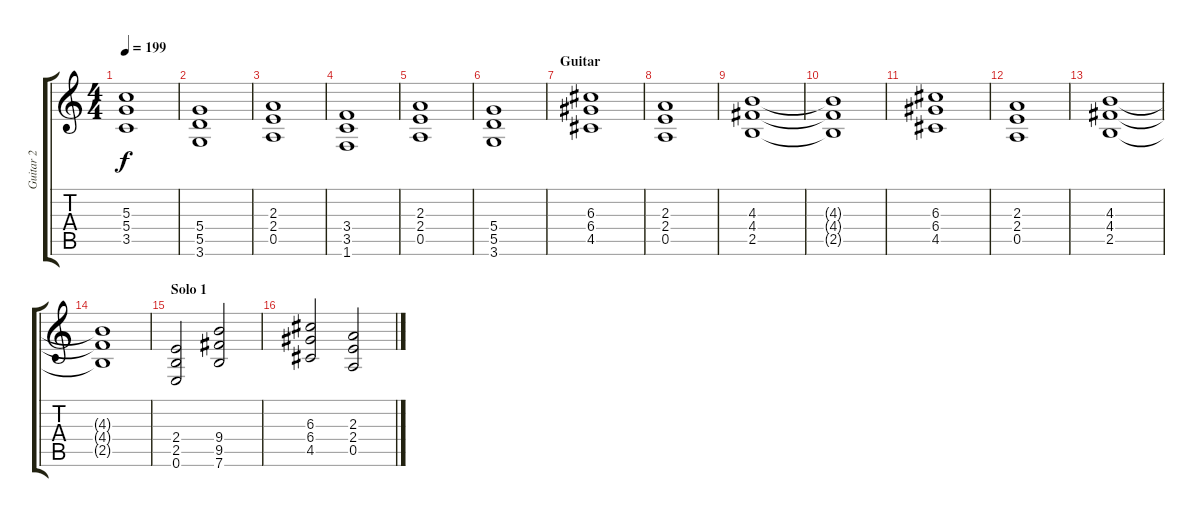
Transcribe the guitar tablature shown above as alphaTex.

\track ("Guitar 2" "Guitar 2") {instrument distortionguitar}
\staff {score tabs}
\tuning (E4 B3 G3 D3 A2 E2) {hide}
\ts (4 4)
\tempo 199
\clef g2
\ks c
(5.3 5.4 3.5).1{dy f} |
(5.4 5.5 3.6).1 |
(2.3 2.4 0.5).1 |
(3.4 3.5 1.6).1 |
(2.3 2.4 0.5).1 |
(5.4 5.5 3.6).1 |
\section ("" "Guitar")
(6.3 6.4 4.5).1 |
(2.3 2.4 0.5).1 |
(4.3 4.4 2.5).1 |
(4.3{t} 4.4{t} 2.5{t}).1 |
(6.3 6.4 4.5).1 |
(2.3 2.4 0.5).1 |
(4.3 4.4 2.5).1 |
(4.3{t} 4.4{t} 2.5{t}).1 |
\section ("" "Solo 1")
(2.4 2.5 0.6).2 (9.4 9.5 7.6).2 |
(6.3 6.4 4.5).2 (2.3 2.4 0.5).2
